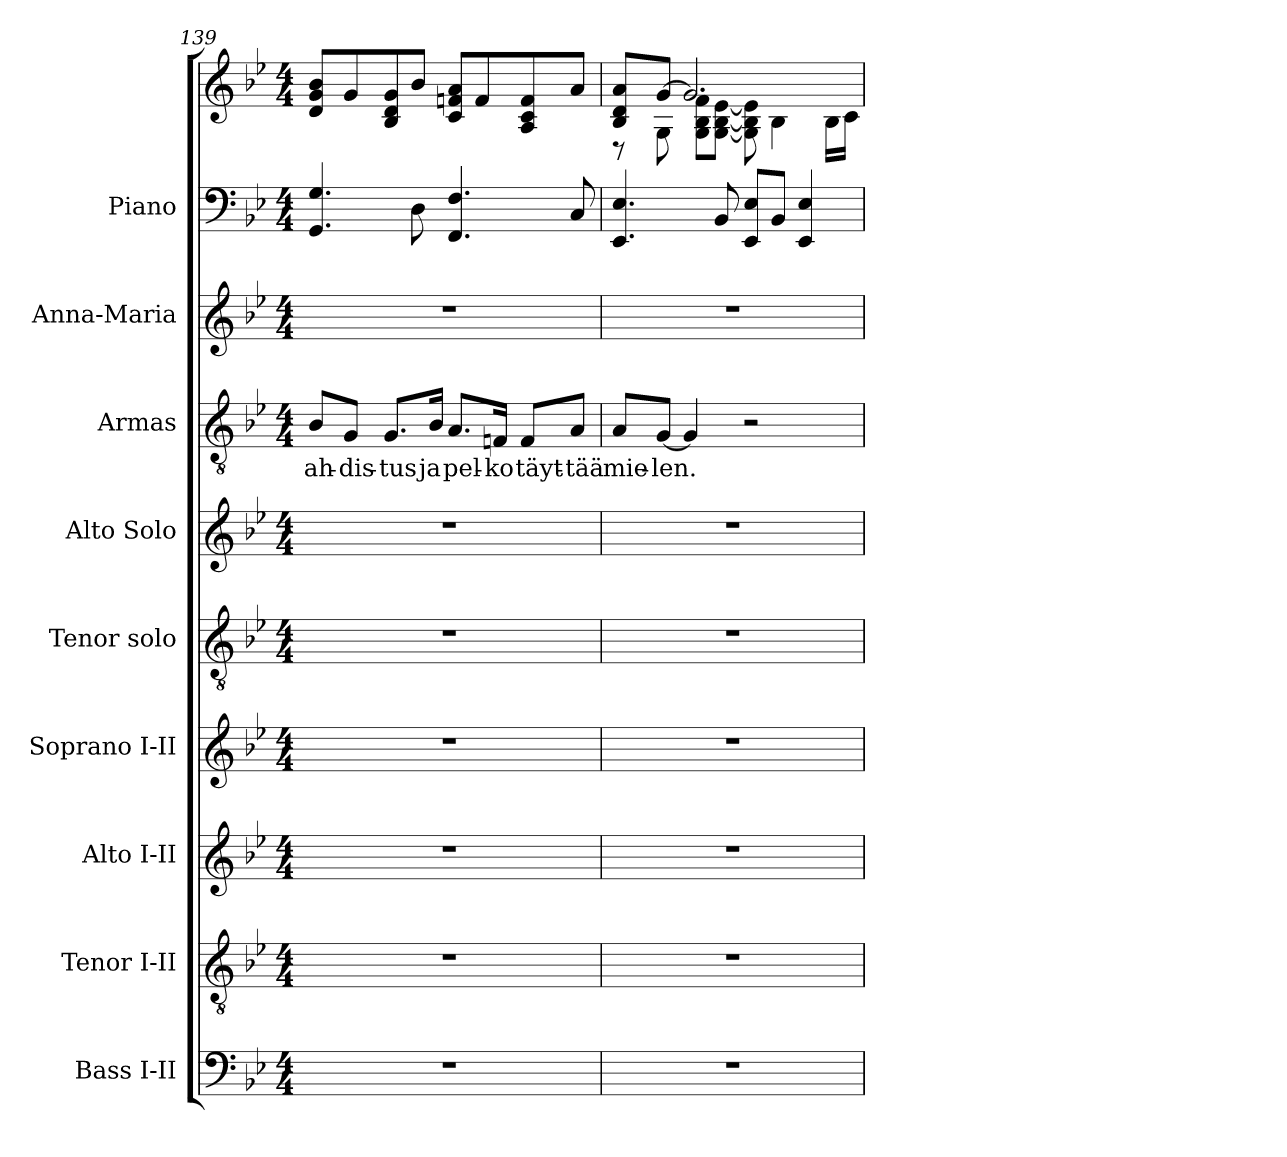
**kern	**kern	**kern	**kern	**kern	**kern	**kern	**text	**kern	**kern	**kern
*part9	*part8	*part7	*part6	*part5	*part4	*part3	*part3	*part2	*part1	*part1
*staff10	*staff9	*staff8	*staff7	*staff6	*staff5	*staff4	*staff4	*staff3	*staff2	*staff1
*I"Bass I-II	*I"Tenor I-II	*I"Alto I-II	*I"Soprano I-II	*I"Tenor solo	*I"Alto Solo	*I"Armas	*	*I"Anna-Maria	*I"Piano	*
*I'B.	*I'T.	*I'A.	*I'S.	*I'T. Solo	*I'A. Solo	*I'Armas	*	*I'A-M	*I'Pno.	*
*clefF4	*clefGv2	*clefG2	*clefG2	*clefGv2	*clefG2	*clefGv2	*	*clefG2	*clefF4	*clefG2
*	*ITrd7c12	*	*	*ITrd7c12	*	*ITrd7c12	*	*	*	*
*k[b-e-]	*k[b-e-]	*k[b-e-]	*k[b-e-]	*k[b-e-]	*k[b-e-]	*k[b-e-]	*	*k[b-e-]	*k[b-e-]	*k[b-e-]
*B-:	*B-:	*B-:	*B-:	*B-:	*B-:	*B-:	*	*B-:	*B-:	*B-:
*M4/4	*M4/4	*M4/4	*M4/4	*M4/4	*M4/4	*M4/4	*	*M4/4	*M4/4	*M4/4
=139	=139	=139	=139	=139	=139	=139	=139	=139	=139	=139
!	!	!	!	!	!	!	!LO:LY:b:color=#000000	!	!	!
1r	1r	1r	1r	1r	1r	8BB-i/L	ah-	1r	4.GGi/ 4.Gi	8di/ 8gi 8b-iL
!	!	!	!	!	!	!	!LO:LY:b:color=#000000	!	!	!
.	.	.	.	.	.	8GGi/J	-dis-	.	.	8gi/
!	!	!	!	!	!	!	!LO:LY:b:color=#000000	!	!	!
.	.	.	.	.	.	8.GGi/L	-tus	.	.	8B-i/ 8di 8gi
.	.	.	.	.	.	.	.	.	8Di\	8b-i/J
!	!	!	!	!	!	!	!LO:LY:b:color=#000000	!	!	!
.	.	.	.	.	.	16BB-i/Jk	ja	.	.	.
!	!	!	!	!	!	!	!LO:LY:b:color=#000000	!	!	!
.	.	.	.	.	.	8.AAi/L	pel-	.	4.FFi/ 4.Fi	8ci/ 8fni 8aiL
.	.	.	.	.	.	.	.	.	.	8fi/
!	!	!	!	!	!	!	!LO:LY:b:color=#000000	!	!	!
.	.	.	.	.	.	16FFni/Jk	-ko	.	.	.
!	!	!	!	!	!	!	!LO:LY:b:color=#000000	!	!	!
.	.	.	.	.	.	8FFi/L	täyt-	.	.	8Ai/ 8ci 8fi
!	!	!	!	!	!	!	!LO:LY:b:color=#000000	!	!	!
.	.	.	.	.	.	8AAi/J	-tää	.	8Ci/	8ai/J
!!LO:PB:g=z
=140	=140	=140	=140	=140	=140	=140	=140	=140	=140	=140
!	!	!	!	!	!	!	!LO:LY:b:color=#000000	!	!	!
*	*	*	*	*	*	*	*	*	*	*^
1r	1r	1r	1r	1r	1r	8AAi/L	mie-	1r	4.EE-i/ 4.E-i	8B-i/ 8di 8aiL	8r
!	!	!	!	!	!	!	!LO:LY:b:color=#000000	!	!	!	!
.	.	.	.	.	.	[<8GGi/J	-len.	.	.	[>8gi/J	8Gi\
.	.	.	.	.	.	4GGi/]	.	.	.	2.gi/]	8Gi\ 8B-i 8fiL
.	.	.	.	.	.	.	.	.	8BB-i/	.	[<8Gi\ [<8B-i [<8e-iJ
.	.	.	.	.	.	2r	.	.	8EE-i/ 8E-iL	.	8Gi\] 8B-i] 8e-i]
.	.	.	.	.	.	.	.	.	8BB-i/J	.	4B-i\
.	.	.	.	.	.	.	.	.	4EE-i/ 4E-i	.	.
.	.	.	.	.	.	.	.	.	.	.	16B-i\LL
.	.	.	.	.	.	.	.	.	.	.	16ci\JJ
*	*	*	*	*	*	*	*	*	*	*v	*v
=	=	=	=	=	=	=	=	=	=	=
*-	*-	*-	*-	*-	*-	*-	*-	*-	*-	*-
